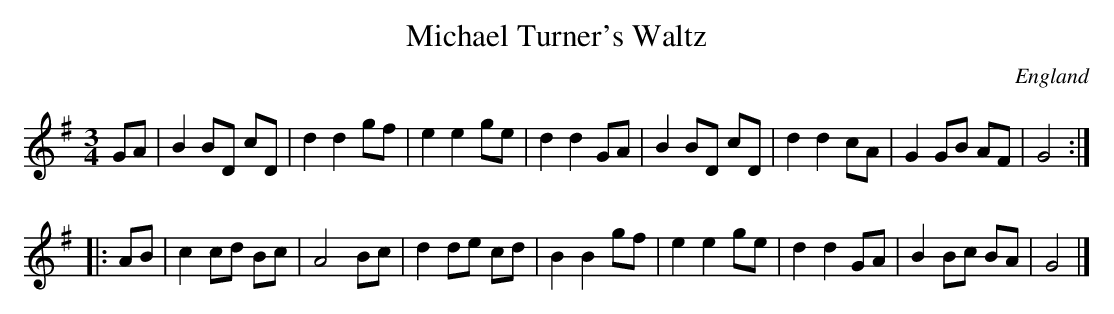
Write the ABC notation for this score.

X:1
T:Michael Turner's Waltz
M:3/4
O:England
K:G
GA|\
B2 BD cD| d2d2 gf| e2e2 ge| d2d2 GA|\
B2BD cD| d2d2 cA| G2GB AF| G4 ::
AB|\
c2 cd Bc| A4 Bc| d2 de cd| B2 B2 gf|\
e2 e2 ge| d2d2 GA| B2Bc BA| G4 |]
